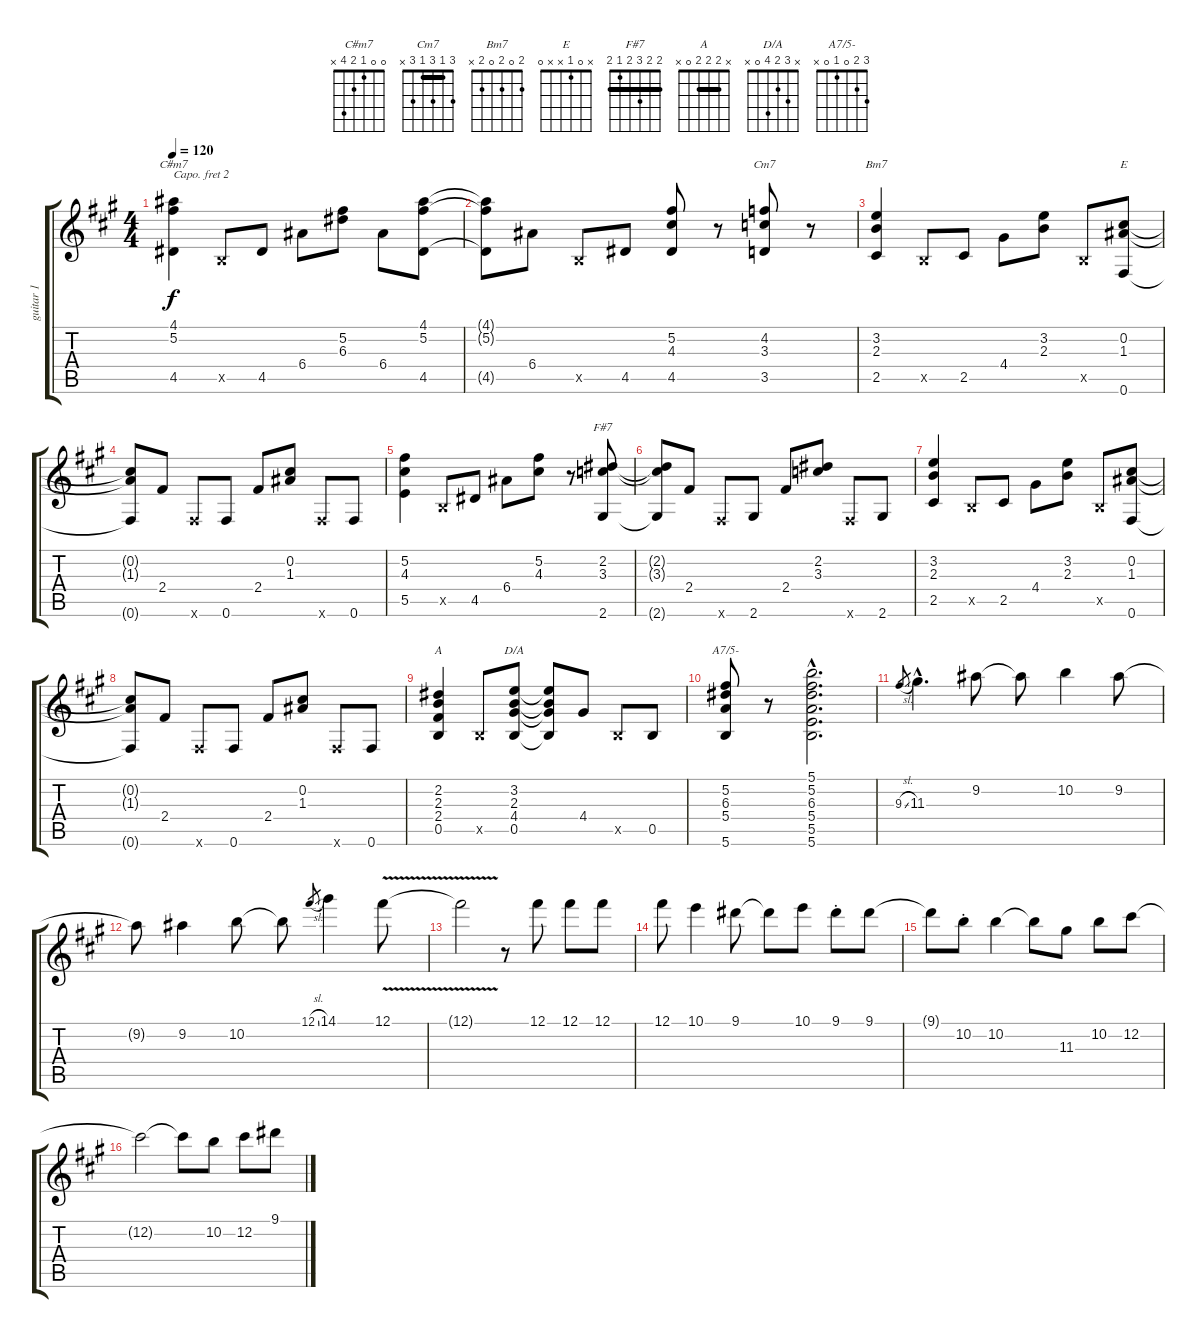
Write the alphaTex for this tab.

\track ("guitar 1" "guitar 1") {instrument acousticguitarsteel}
\staff {score tabs}
\capo 2
\tuning (E4 B3 G3 D3 A2 E2) {hide}
\chord ("C#m7" 0 0 1 2 4 x)
\chord ("Cm7" 3 1 3 1 3 x) {barre 1}
\chord ("Bm7" 2 0 2 0 2 x)
\chord ("E" x 0 1 x x 0)
\chord ("F#7" 2 2 3 2 1 2) {barre 2}
\chord ("A" x 2 2 2 0 x) {barre 2}
\chord ("D/A" x 3 2 4 0 x)
\chord ("A7/5-" 3 2 0 1 0 x)
\ts (4 4)
\tempo 120
\clef g2
\ks a
(4.1 5.2 4.5).4{ch "C#m7" dy f} 0.5{x}.8 4.5.8 6.4.8 (5.2 6.3).8 6.4.8 (4.1 5.2 4.5).8 |
(4.1{t} 5.2{t} 4.5{t}).8 6.4.8 0.5{x}.8 4.5.8 (5.2 4.3 4.5).8 r.8 (4.2 3.3 3.5).8{ch "Cm7"} r.8 |
(3.2 2.3 2.5).4{ch "Bm7"} 0.5{x}.8 2.5.8 4.4.8 (3.2 2.3).8 0.5{x}.8 (0.2 1.3 0.6).8{ch "E"} |
(0.2{t} 1.3{t} 0.6{t}).8 2.4.8 0.6{x}.8 0.6.8 2.4.8 (0.2 1.3).8 0.6{x}.8 0.6.8 |
(5.2 4.3 5.5).4 0.5{x}.8 4.5.8 6.4.8 (5.2 4.3).8 r.8 (2.2 3.3 2.6).8{ch "F#7"} |
(2.2{t} 3.3{t} 2.6{t}).8 2.4.8 0.6{x}.8 2.6.8 2.4.8 (2.2 3.3).8 0.6{x}.8 2.6.8 |
(3.2 2.3 2.5).4 0.5{x}.8 2.5.8 4.4.8 (3.2 2.3).8 0.5{x}.8 (0.2 1.3 0.6).8 |
(0.2{t} 1.3{t} 0.6{t}).8 2.4.8 0.6{x}.8 0.6.8 2.4.8 (0.2 1.3).8 0.6{x}.8 0.6.8 |
(2.2 2.3 2.4 0.5).4{ch "A"} 0.5{x}.8 (3.2 2.3 4.4 0.5).8{ch "D/A"} (3.2{t} 2.3{t} 4.4{t} 0.5{t}).8 4.4.8 0.5{x}.8 0.5.8 |
(5.2 6.3 5.4 5.6).8{ch "A7/5-"} r.8 (5.1{hac} 5.2{hac} 6.3{hac} 5.4{hac} 5.5{hac} 5.6{hac}).2{d} |
9.3{sl}.8{gr} 11.3{hac}.4{d} 9.2.8 9.2{t}.8 10.2.4 9.2.8 |
9.2{t}.8 9.2.4 10.2.8 10.2{t}.8 12.1{sl}.8{gr} 14.1.4 12.1{v}.8 |
12.1{t}.2 r.8 12.1.8 12.1.8 12.1.8 |
12.1.8 10.1.4 9.1.8 9.1{t}.8 10.1.8 9.1{st}.8 9.1.8 |
9.1{t}.8 10.2{st}.8 10.2.4 10.2{t}.8 11.3.8 10.2.8 12.2.8 |
12.2{t}.2 12.2{t}.8 10.2.8 12.2.8 9.1.8
